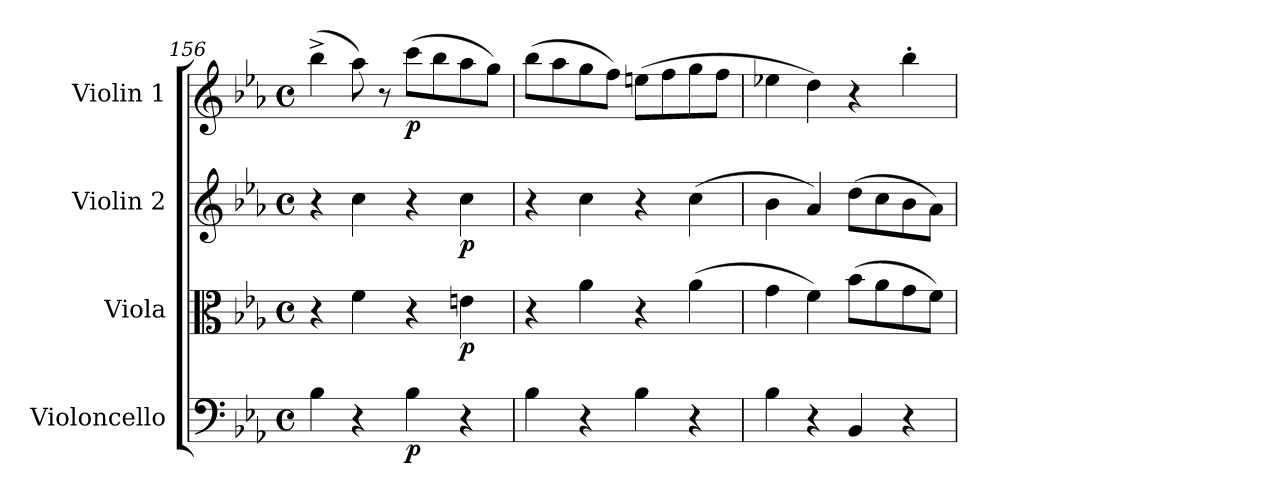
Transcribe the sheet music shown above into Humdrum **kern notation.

**kern	**dynam	**kern	**dynam	**kern	**dynam	**kern	**dynam
*part4	*part4	*part3	*part3	*part2	*part2	*part1	*part1
*staff4	*staff4	*staff3	*staff3	*staff2	*staff2	*staff1	*staff1
*I"Violoncello	*	*I"Viola	*	*I"Violin 2	*	*I"Violin 1	*
*I'Vc	*	*I'Vla	*	*I'Vln	*	*I'Vln	*
*clefF4	*	*clefC3	*	*clefG2	*	*clefG2	*
*k[b-e-a-]	*	*k[b-e-a-]	*	*k[b-e-a-]	*	*k[b-e-a-]	*
*M4/4	*	*M4/4	*	*M4/4	*	*M4/4	*
*met(c)	*	*met(c)	*	*met(c)	*	*met(c)	*
=156	=156	=156	=156	=156	=156	=156	=156
4B-\	.	4r	.	4r	.	(4bb-^\	.
4r	.	4f\	.	4cc\	.	8aa-\)	.
.	.	.	.	.	.	8r	.
!	!LO:DY:b	!	!	!	!	!	!LO:DY:b
4B-\	p	4r	.	4r	.	(8ccc\L	p
.	.	.	.	.	.	8bb-\	.
!	!	!	!LO:DY:b	!	!LO:DY:b	!	!
4r	.	4en\	p	4cc\	p	8aa-\	.
.	.	.	.	.	.	8gg\J)	.
=157	=157	=157	=157	=157	=157	=157	=157
4B-\	.	4r	.	4r	.	(8bb-\L	.
.	.	.	.	.	.	8aa-\	.
4r	.	4a-\	.	4cc\	.	8gg\	.
.	.	.	.	.	.	8ff\J)	.
4B-\	.	4r	.	4r	.	(8een\L	.
.	.	.	.	.	.	8ff\	.
4r	.	(4a-\	.	(4cc\	.	8gg\	.
.	.	.	.	.	.	8ff\J	.
=158	=158	=158	=158	=158	=158	=158	=158
4B-\	.	4g\	.	4b-\	.	4ee-X\	.
4r	.	4f\)	.	4a-/)	.	4dd\)	.
4BB-/	.	(8b-\L	.	(8dd\L	.	4r	.
.	.	8a-\	.	8cc\	.	.	.
4r	.	8g\	.	8b-\	.	4bb-'\	.
.	.	8f\J)	.	8a-\J)	.	.	.
=	=	=	=	=	=	=	=
*-	*-	*-	*-	*-	*-	*-	*-
